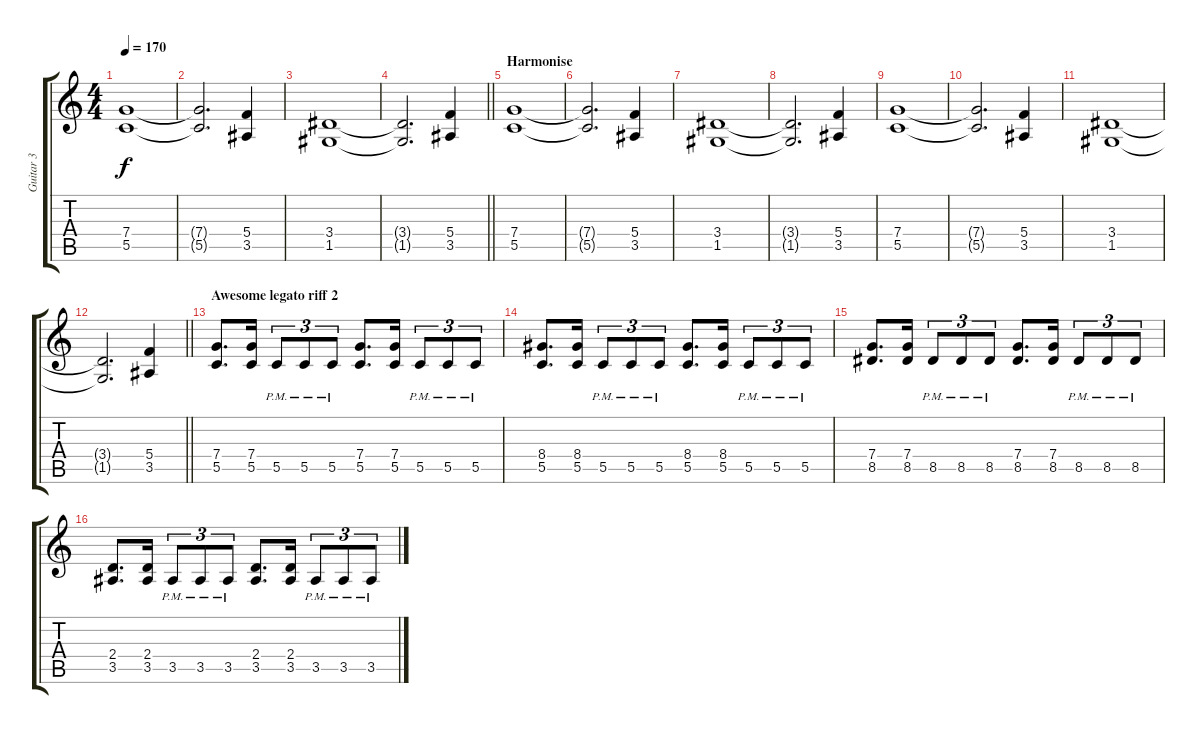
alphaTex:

\track ("Guitar 3" "Guitar 3") {instrument overdrivenguitar}
\staff {score tabs}
\tuning (E4 C4 G3 C3 G2 C2) {hide}
\ts (4 4)
\tempo 170
\clef g2
\ks c
(7.4 5.5).1{dy f} |
(7.4{t} 5.5{t}).2{d} (5.4 3.5).4 |
(3.4 1.5).1 |
\barLineRight lightlight
(3.4{t} 1.5{t}).2{d} (5.4 3.5).4 |
\section ("" "Harmonise")
(7.4 5.5).1 |
(7.4{t} 5.5{t}).2{d} (5.4 3.5).4 |
(3.4 1.5).1 |
(3.4{t} 1.5{t}).2{d} (5.4 3.5).4 |
(7.4 5.5).1 |
(7.4{t} 5.5{t}).2{d} (5.4 3.5).4 |
(3.4 1.5).1 |
\barLineRight lightlight
(3.4{t} 1.5{t}).2{d} (5.4 3.5).4 |
\section ("" "Awesome legato riff 2")
(7.4 5.5).8{d} (7.4 5.5).16 5.5{pm}.8{tu (3 2)} 5.5{pm}.8{tu (3 2)} 5.5{pm}.8{tu (3 2)} (7.4 5.5).8{d} (7.4 5.5).16 5.5{pm}.8{tu (3 2)} 5.5{pm}.8{tu (3 2)} 5.5{pm}.8{tu (3 2)} |
(8.4 5.5).8{d} (8.4 5.5).16 5.5{pm}.8{tu (3 2)} 5.5{pm}.8{tu (3 2)} 5.5{pm}.8{tu (3 2)} (8.4 5.5).8{d} (8.4 5.5).16 5.5{pm}.8{tu (3 2)} 5.5{pm}.8{tu (3 2)} 5.5{pm}.8{tu (3 2)} |
(7.4 8.5).8{d} (7.4 8.5).16 8.5{pm}.8{tu (3 2)} 8.5{pm}.8{tu (3 2)} 8.5{pm}.8{tu (3 2)} (7.4 8.5).8{d} (7.4 8.5).16 8.5{pm}.8{tu (3 2)} 8.5{pm}.8{tu (3 2)} 8.5{pm}.8{tu (3 2)} |
(2.4 3.5).8{d} (2.4 3.5).16 3.5{pm}.8{tu (3 2)} 3.5{pm}.8{tu (3 2)} 3.5{pm}.8{tu (3 2)} (2.4 3.5).8{d} (2.4 3.5).16 3.5{pm}.8{tu (3 2)} 3.5{pm}.8{tu (3 2)} 3.5{pm}.8{tu (3 2)}
